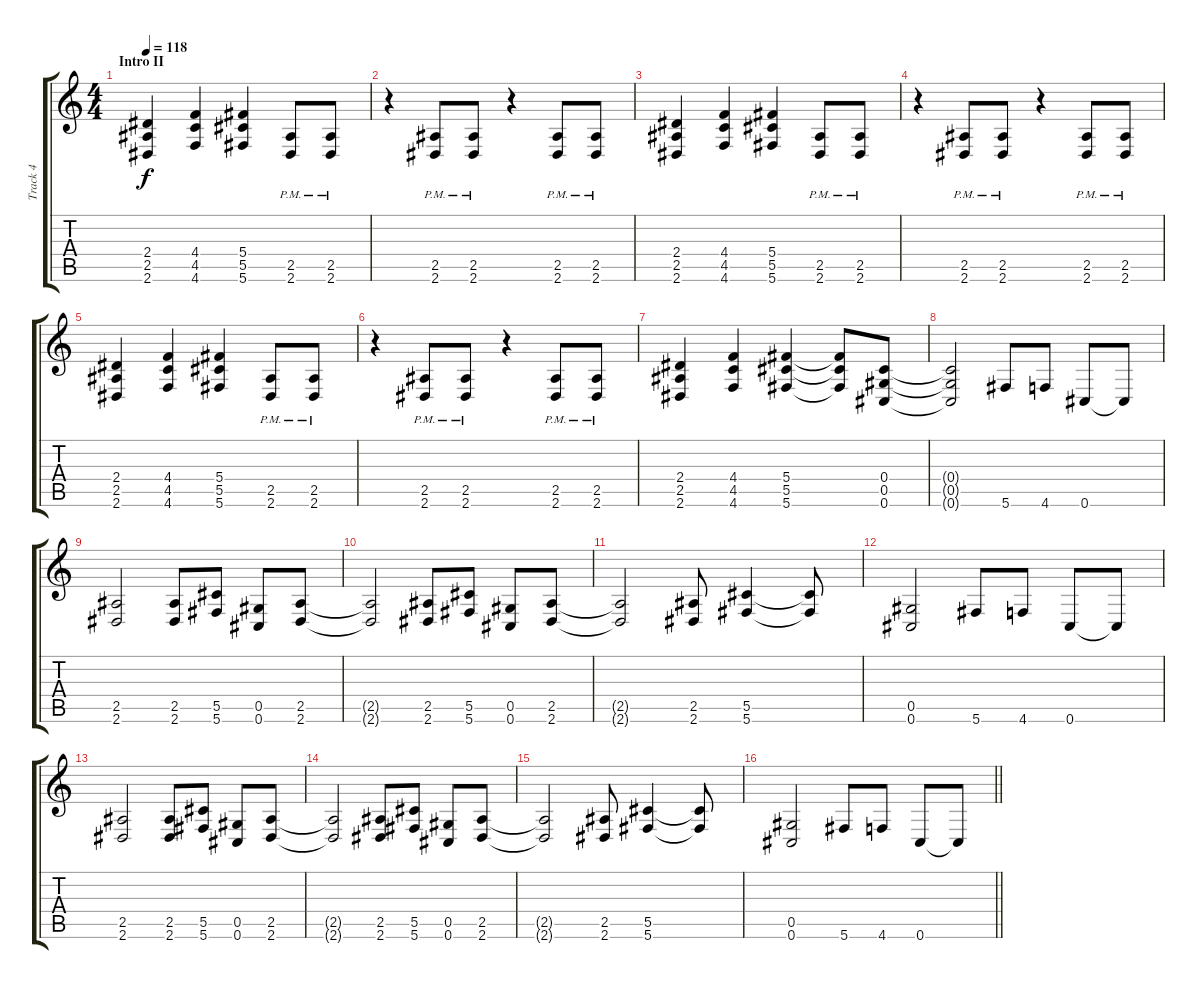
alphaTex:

\track ("Track 4" "Track 4") {instrument distortionguitar}
\staff {score tabs}
\tuning (Eb4 Bb3 Gb3 Db3 Ab2 Db2) {hide}
\ts (4 4)
\section ("" "Intro II")
\tempo 118
\clef g2
\ks c
(2.4 2.5 2.6).4{dy f} (4.4 4.5 4.6).4 (5.4 5.5 5.6).4 (2.5{pm} 2.6{pm}).8 (2.5{pm} 2.6{pm}).8 |
r.4 (2.5{pm} 2.6{pm}).8 (2.5{pm} 2.6{pm}).8 r.4 (2.5{pm} 2.6{pm}).8 (2.5{pm} 2.6{pm}).8 |
(2.4 2.5 2.6).4 (4.4 4.5 4.6).4 (5.4 5.5 5.6).4 (2.5{pm} 2.6{pm}).8 (2.5{pm} 2.6{pm}).8 |
r.4 (2.5{pm} 2.6{pm}).8 (2.5{pm} 2.6{pm}).8 r.4 (2.5{pm} 2.6{pm}).8 (2.5{pm} 2.6{pm}).8 |
(2.4 2.5 2.6).4 (4.4 4.5 4.6).4 (5.4 5.5 5.6).4 (2.5{pm} 2.6{pm}).8 (2.5{pm} 2.6{pm}).8 |
r.4 (2.5{pm} 2.6{pm}).8 (2.5{pm} 2.6{pm}).8 r.4 (2.5{pm} 2.6{pm}).8 (2.5{pm} 2.6{pm}).8 |
(2.4 2.5 2.6).4 (4.4 4.5 4.6).4 (5.4 5.5 5.6).4 (5.4{t} 5.5{t} 5.6{t}).8 (0.4 0.5 0.6).8 |
(0.4{t} 0.5{t} 0.6{t}).2 5.6.8 4.6.8 0.6.8 0.6{t}.8 |
(2.5 2.6).2 (2.5 2.6).8 (5.5 5.6).8 (0.5 0.6).8 (2.5 2.6).8 |
(2.5{t} 2.6{t}).2 (2.5 2.6).8 (5.5 5.6).8 (0.5 0.6).8 (2.5 2.6).8 |
(2.5{t} 2.6{t}).2 (2.5 2.6).8 (5.5 5.6).4 (5.5{t} 5.6{t}).8 |
(0.5 0.6).2 5.6.8 4.6.8 0.6.8 0.6{t}.8 |
(2.5 2.6).2 (2.5 2.6).8 (5.5 5.6).8 (0.5 0.6).8 (2.5 2.6).8 |
(2.5{t} 2.6{t}).2 (2.5 2.6).8 (5.5 5.6).8 (0.5 0.6).8 (2.5 2.6).8 |
(2.5{t} 2.6{t}).2 (2.5 2.6).8 (5.5 5.6).4 (5.5{t} 5.6{t}).8 |
\barLineRight lightlight
(0.5 0.6).2 5.6.8 4.6.8 0.6.8 0.6{t}.8
